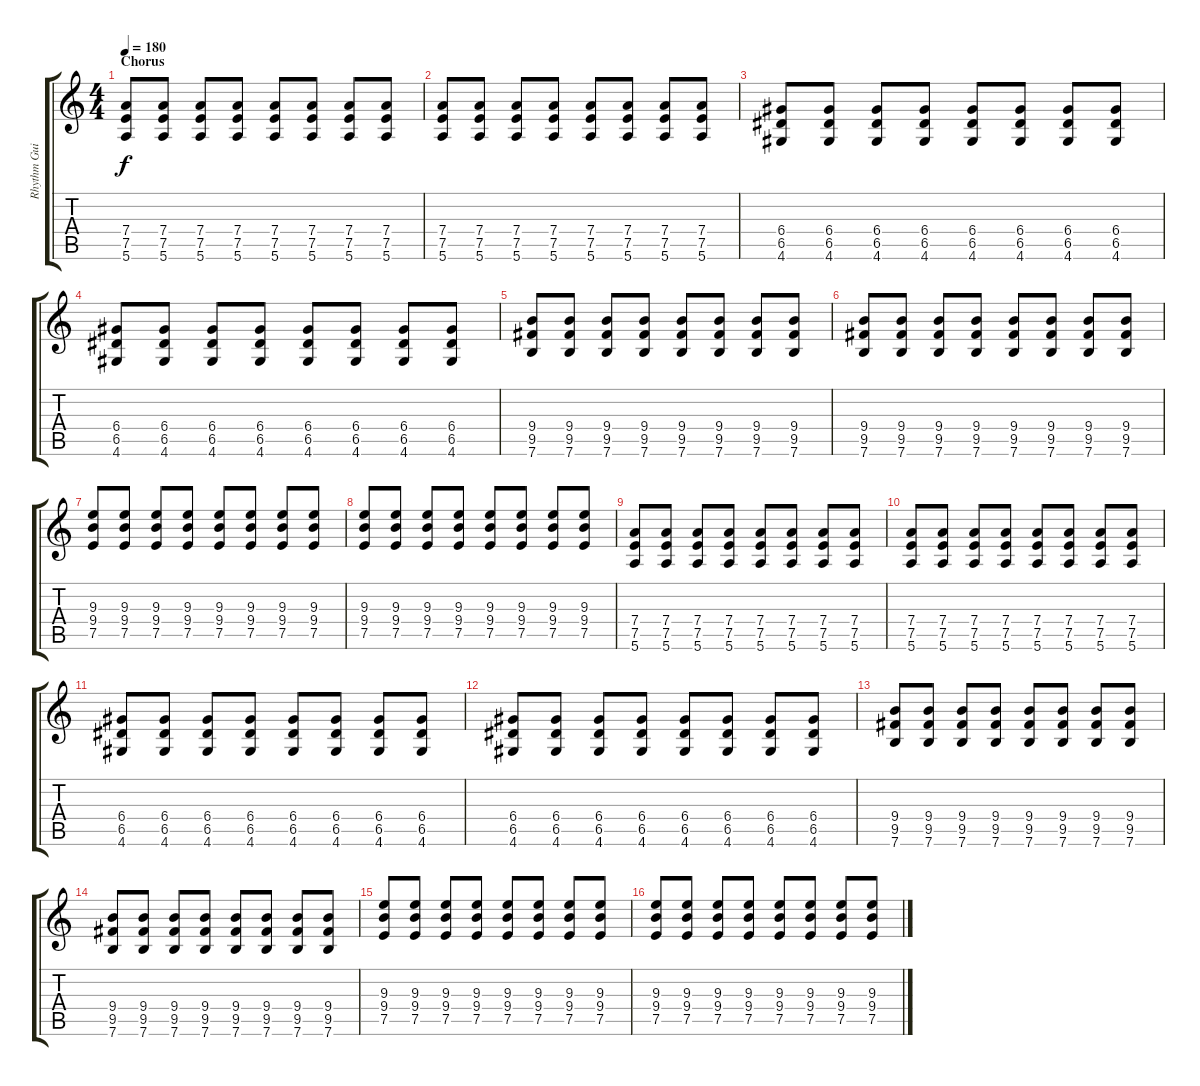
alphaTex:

\track ("Rhythm Guitar" "Rhythm Gui") {instrument overdrivenguitar}
\staff {score tabs}
\tuning (E4 B3 G3 D3 A2 E2) {hide}
\ts (4 4)
\section ("" "Chorus")
\tempo 180
\clef g2
\ks c
(7.4 7.5 5.6).8{dy f volume 12 instrument overdrivenguitar} (7.4 7.5 5.6).8 (7.4 7.5 5.6).8 (7.4 7.5 5.6).8 (7.4 7.5 5.6).8 (7.4 7.5 5.6).8 (7.4 7.5 5.6).8 (7.4 7.5 5.6).8 |
(7.4 7.5 5.6).8 (7.4 7.5 5.6).8 (7.4 7.5 5.6).8 (7.4 7.5 5.6).8 (7.4 7.5 5.6).8 (7.4 7.5 5.6).8 (7.4 7.5 5.6).8 (7.4 7.5 5.6).8 |
(6.4 6.5 4.6).8 (6.4 6.5 4.6).8 (6.4 6.5 4.6).8 (6.4 6.5 4.6).8 (6.4 6.5 4.6).8 (6.4 6.5 4.6).8 (6.4 6.5 4.6).8 (6.4 6.5 4.6).8 |
(6.4 6.5 4.6).8 (6.4 6.5 4.6).8 (6.4 6.5 4.6).8 (6.4 6.5 4.6).8 (6.4 6.5 4.6).8 (6.4 6.5 4.6).8 (6.4 6.5 4.6).8 (6.4 6.5 4.6).8 |
(9.4 9.5 7.6).8 (9.4 9.5 7.6).8 (9.4 9.5 7.6).8 (9.4 9.5 7.6).8 (9.4 9.5 7.6).8 (9.4 9.5 7.6).8 (9.4 9.5 7.6).8 (9.4 9.5 7.6).8 |
(9.4 9.5 7.6).8 (9.4 9.5 7.6).8 (9.4 9.5 7.6).8 (9.4 9.5 7.6).8 (9.4 9.5 7.6).8 (9.4 9.5 7.6).8 (9.4 9.5 7.6).8 (9.4 9.5 7.6).8 |
(9.3 9.4 7.5).8 (9.3 9.4 7.5).8 (9.3 9.4 7.5).8 (9.3 9.4 7.5).8 (9.3 9.4 7.5).8 (9.3 9.4 7.5).8 (9.3 9.4 7.5).8 (9.3 9.4 7.5).8 |
(9.3 9.4 7.5).8 (9.3 9.4 7.5).8 (9.3 9.4 7.5).8 (9.3 9.4 7.5).8 (9.3 9.4 7.5).8 (9.3 9.4 7.5).8 (9.3 9.4 7.5).8 (9.3 9.4 7.5).8 |
(7.4 7.5 5.6).8 (7.4 7.5 5.6).8 (7.4 7.5 5.6).8 (7.4 7.5 5.6).8 (7.4 7.5 5.6).8 (7.4 7.5 5.6).8 (7.4 7.5 5.6).8 (7.4 7.5 5.6).8 |
(7.4 7.5 5.6).8 (7.4 7.5 5.6).8 (7.4 7.5 5.6).8 (7.4 7.5 5.6).8 (7.4 7.5 5.6).8 (7.4 7.5 5.6).8 (7.4 7.5 5.6).8 (7.4 7.5 5.6).8 |
(6.4 6.5 4.6).8 (6.4 6.5 4.6).8 (6.4 6.5 4.6).8 (6.4 6.5 4.6).8 (6.4 6.5 4.6).8 (6.4 6.5 4.6).8 (6.4 6.5 4.6).8 (6.4 6.5 4.6).8 |
(6.4 6.5 4.6).8 (6.4 6.5 4.6).8 (6.4 6.5 4.6).8 (6.4 6.5 4.6).8 (6.4 6.5 4.6).8 (6.4 6.5 4.6).8 (6.4 6.5 4.6).8 (6.4 6.5 4.6).8 |
(9.4 9.5 7.6).8 (9.4 9.5 7.6).8 (9.4 9.5 7.6).8 (9.4 9.5 7.6).8 (9.4 9.5 7.6).8 (9.4 9.5 7.6).8 (9.4 9.5 7.6).8 (9.4 9.5 7.6).8 |
(9.4 9.5 7.6).8 (9.4 9.5 7.6).8 (9.4 9.5 7.6).8 (9.4 9.5 7.6).8 (9.4 9.5 7.6).8 (9.4 9.5 7.6).8 (9.4 9.5 7.6).8 (9.4 9.5 7.6).8 |
(9.3 9.4 7.5).8 (9.3 9.4 7.5).8 (9.3 9.4 7.5).8 (9.3 9.4 7.5).8 (9.3 9.4 7.5).8 (9.3 9.4 7.5).8 (9.3 9.4 7.5).8 (9.3 9.4 7.5).8 |
(9.3 9.4 7.5).8 (9.3 9.4 7.5).8 (9.3 9.4 7.5).8 (9.3 9.4 7.5).8 (9.3 9.4 7.5).8 (9.3 9.4 7.5).8 (9.3 9.4 7.5).8 (9.3 9.4 7.5).8
